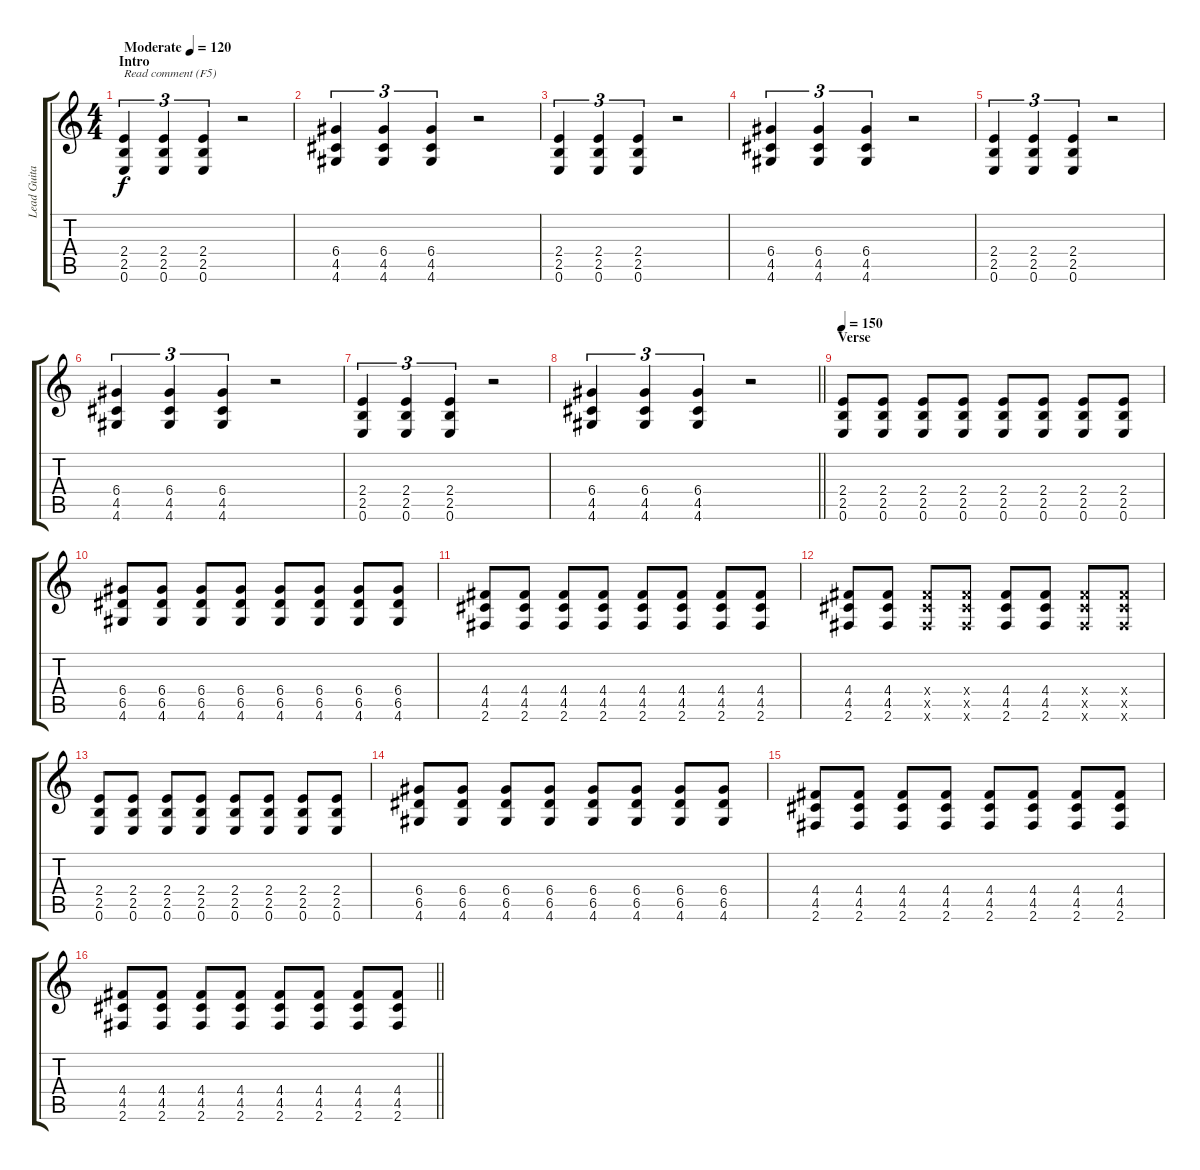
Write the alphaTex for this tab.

\track ("Lead Guitar" "Lead Guita") {instrument distortionguitar}
\staff {score tabs}
\tuning (E4 B3 G3 D3 A2 E2) {hide}
\ts (4 4)
\section ("" "Intro")
\tempo (120 "Moderate")
\clef g2
\ks c
(2.4 2.5 0.6).4{tu (3 2) txt "Read comment (F5)" dy f instrument distortionguitar} (2.4 2.5 0.6).4{tu (3 2)} (2.4 2.5 0.6).4{tu (3 2)} r.2 |
(6.4 4.5 4.6).4{tu (3 2)} (6.4 4.5 4.6).4{tu (3 2)} (6.4 4.5 4.6).4{tu (3 2)} r.2 |
(2.4 2.5 0.6).4{tu (3 2)} (2.4 2.5 0.6).4{tu (3 2)} (2.4 2.5 0.6).4{tu (3 2)} r.2 |
(6.4 4.5 4.6).4{tu (3 2)} (6.4 4.5 4.6).4{tu (3 2)} (6.4 4.5 4.6).4{tu (3 2)} r.2 |
(2.4 2.5 0.6).4{tu (3 2)} (2.4 2.5 0.6).4{tu (3 2)} (2.4 2.5 0.6).4{tu (3 2)} r.2 |
(6.4 4.5 4.6).4{tu (3 2)} (6.4 4.5 4.6).4{tu (3 2)} (6.4 4.5 4.6).4{tu (3 2)} r.2 |
(2.4 2.5 0.6).4{tu (3 2)} (2.4 2.5 0.6).4{tu (3 2)} (2.4 2.5 0.6).4{tu (3 2)} r.2 |
\barLineRight lightlight
(6.4 4.5 4.6).4{tu (3 2)} (6.4 4.5 4.6).4{tu (3 2)} (6.4 4.5 4.6).4{tu (3 2)} r.2 |
\section ("" "Verse")
\tempo 150
(2.4 2.5 0.6).8 (2.4 2.5 0.6).8 (2.4 2.5 0.6).8 (2.4 2.5 0.6).8 (2.4 2.5 0.6).8 (2.4 2.5 0.6).8 (2.4 2.5 0.6).8 (2.4 2.5 0.6).8 |
(6.4 6.5 4.6).8 (6.4 6.5 4.6).8 (6.4 6.5 4.6).8 (6.4 6.5 4.6).8 (6.4 6.5 4.6).8 (6.4 6.5 4.6).8 (6.4 6.5 4.6).8 (6.4 6.5 4.6).8 |
(4.4 4.5 2.6).8 (4.4 4.5 2.6).8 (4.4 4.5 2.6).8 (4.4 4.5 2.6).8 (4.4 4.5 2.6).8 (4.4 4.5 2.6).8 (4.4 4.5 2.6).8 (4.4 4.5 2.6).8 |
(4.4 4.5 2.6).8 (4.4 4.5 2.6).8 (4.4{x} 4.5{x} 2.6{x}).8 (4.4{x} 4.5{x} 2.6{x}).8 (4.4 4.5 2.6).8 (4.4 4.5 2.6).8 (4.4{x} 4.5{x} 2.6{x}).8 (4.4{x} 4.5{x} 2.6{x}).8 |
(2.4 2.5 0.6).8 (2.4 2.5 0.6).8 (2.4 2.5 0.6).8 (2.4 2.5 0.6).8 (2.4 2.5 0.6).8 (2.4 2.5 0.6).8 (2.4 2.5 0.6).8 (2.4 2.5 0.6).8 |
(6.4 6.5 4.6).8 (6.4 6.5 4.6).8 (6.4 6.5 4.6).8 (6.4 6.5 4.6).8 (6.4 6.5 4.6).8 (6.4 6.5 4.6).8 (6.4 6.5 4.6).8 (6.4 6.5 4.6).8 |
(4.4 4.5 2.6).8 (4.4 4.5 2.6).8 (4.4 4.5 2.6).8 (4.4 4.5 2.6).8 (4.4 4.5 2.6).8 (4.4 4.5 2.6).8 (4.4 4.5 2.6).8 (4.4 4.5 2.6).8 |
\barLineRight lightlight
(4.4 4.5 2.6).8 (4.4 4.5 2.6).8 (4.4 4.5 2.6).8 (4.4 4.5 2.6).8 (4.4 4.5 2.6).8 (4.4 4.5 2.6).8 (4.4 4.5 2.6).8 (4.4 4.5 2.6).8
